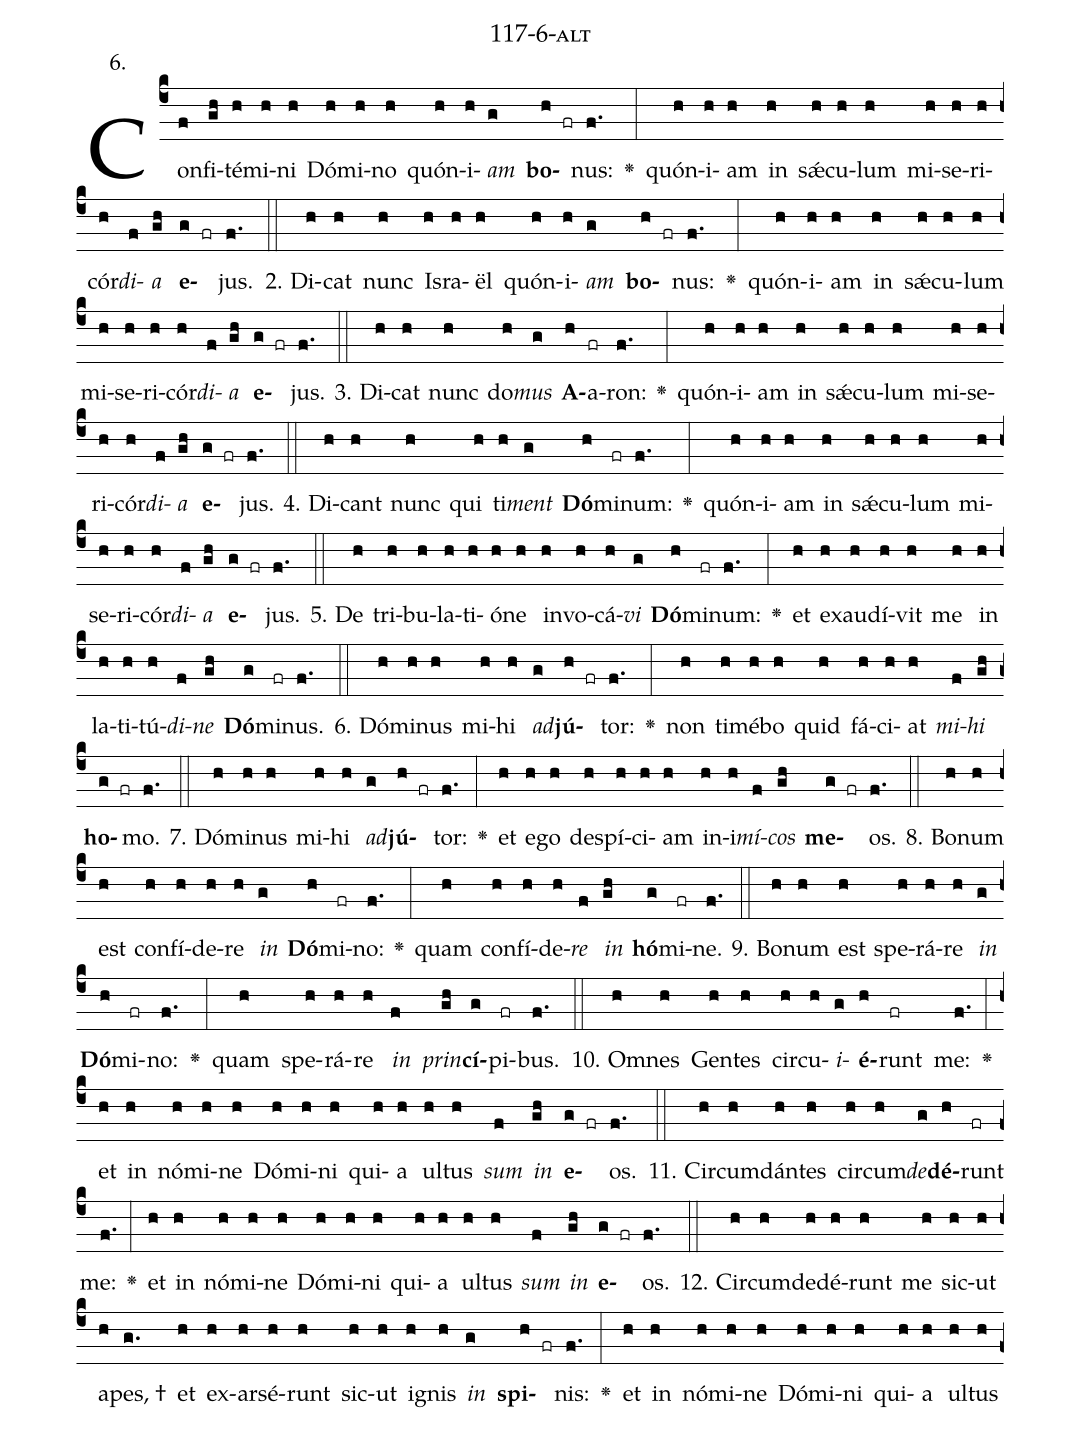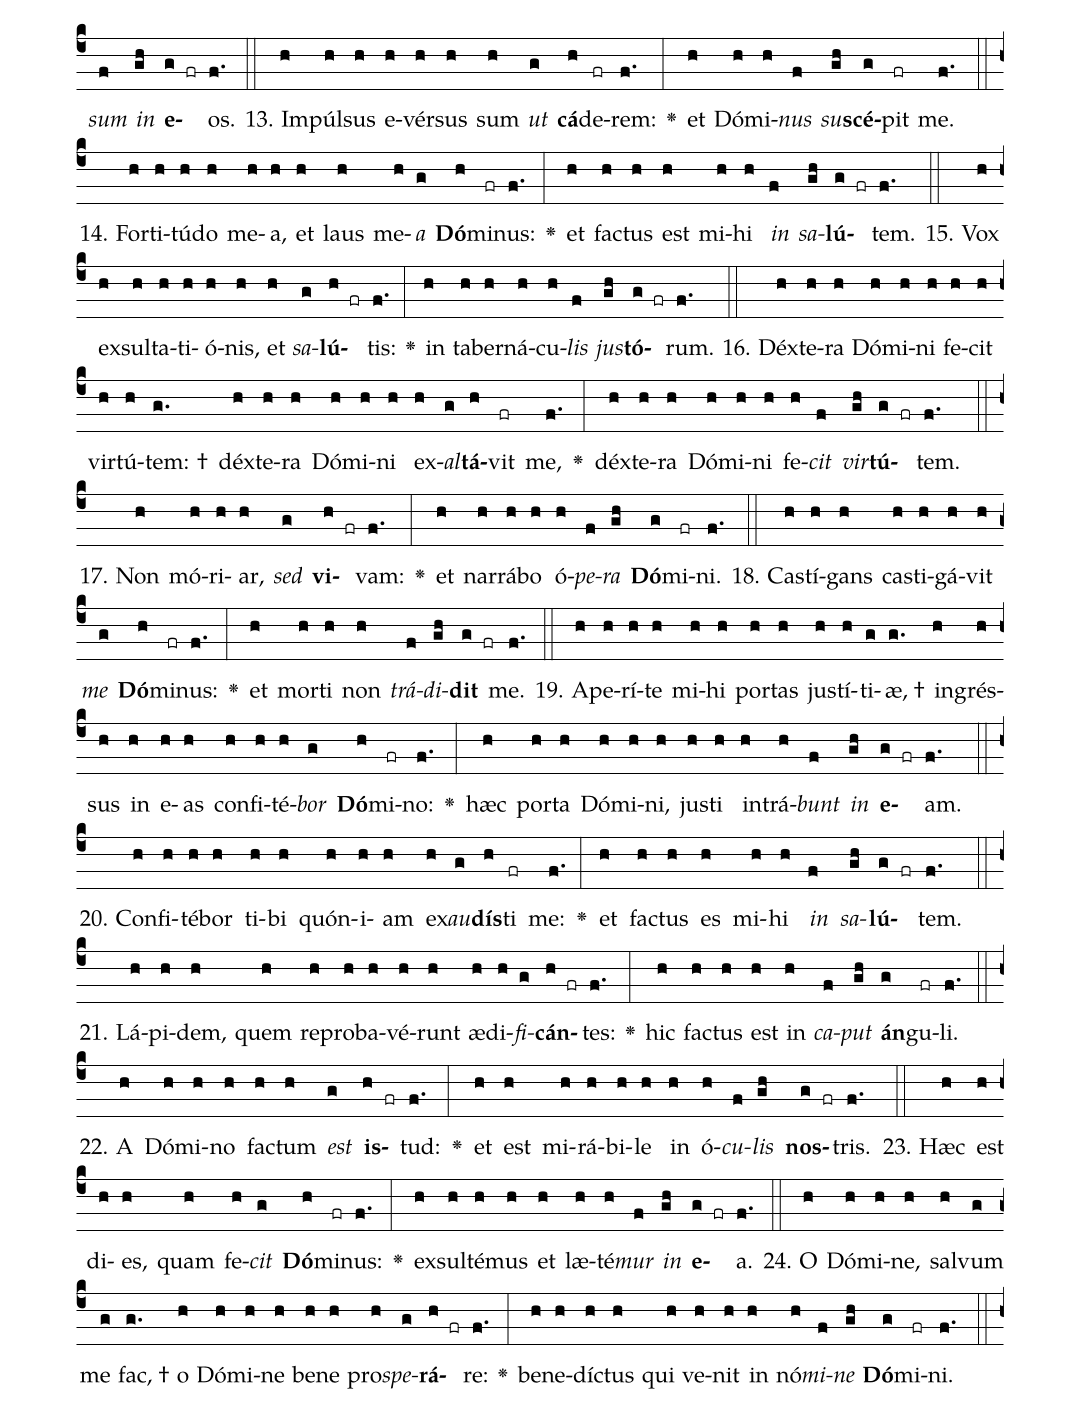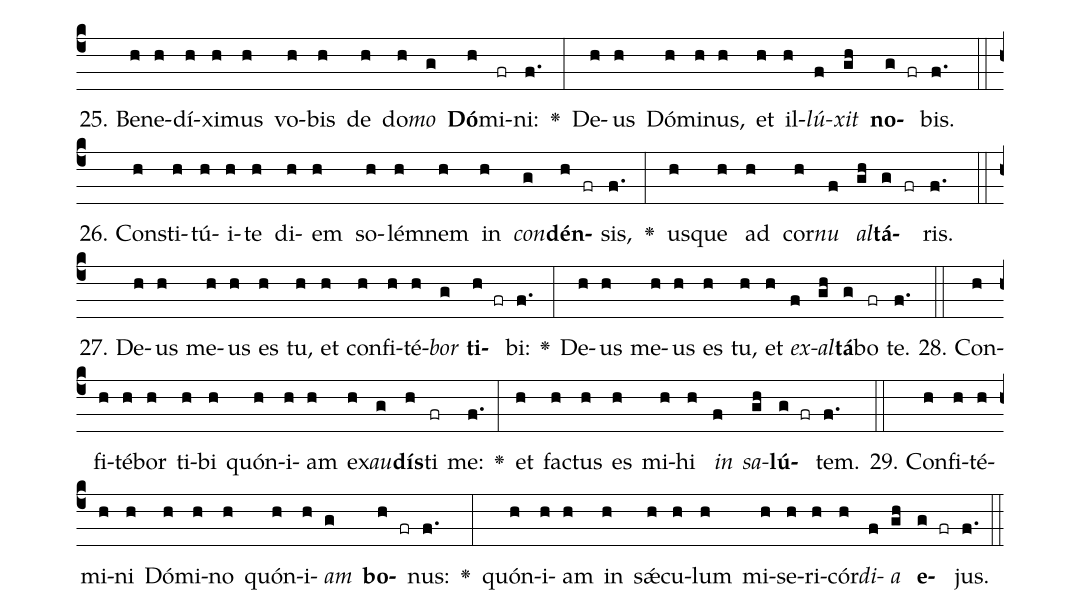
name: 117-6-alt;
annotation: 6.;
%%
(c4)Con(f)fi(gh)té(h)mi(h)ni(h) Dó(h)mi(h)no(h) quón(h)i(h)<i>am</i>(g) <b>bo</b>(h fr)nus:(f.) <v>\greheightstar</v>(:) quón(h)i(h)am(h) in(h) sǽ(h)cu(h)lum(h) mi(h)se(h)ri(h)cór(h)<i>di</i>(f)<i>a</i>(gh) <b>e</b>(g fr)jus.(f.) (::)
2. Di(h)cat(h) nunc(h) Is(h)ra(h)ël(h) quón(h)i(h)<i>am</i>(g) <b>bo</b>(h fr)nus:(f.) <v>\greheightstar</v>(:) quón(h)i(h)am(h) in(h) sǽ(h)cu(h)lum(h) mi(h)se(h)ri(h)cór(h)<i>di</i>(f)<i>a</i>(gh) <b>e</b>(g fr)jus.(f.) (::)
3. Di(h)cat(h) nunc(h) do(h)<i>mus</i>(g) <b>A</b>(h)a(fr)ron:(f.) <v>\greheightstar</v>(:) quón(h)i(h)am(h) in(h) sǽ(h)cu(h)lum(h) mi(h)se(h)ri(h)cór(h)<i>di</i>(f)<i>a</i>(gh) <b>e</b>(g fr)jus.(f.) (::)
4. Di(h)cant(h) nunc(h) qui(h) ti(h)<i>ment</i>(g) <b>Dó</b>(h)mi(fr)num:(f.) <v>\greheightstar</v>(:) quón(h)i(h)am(h) in(h) sǽ(h)cu(h)lum(h) mi(h)se(h)ri(h)cór(h)<i>di</i>(f)<i>a</i>(gh) <b>e</b>(g fr)jus.(f.) (::)
5. De(h) tri(h)bu(h)la(h)ti(h)ó(h)ne(h) in(h)vo(h)cá(h)<i>vi</i>(g) <b>Dó</b>(h)mi(fr)num:(f.) <v>\greheightstar</v>(:) et(h) ex(h)au(h)dí(h)vit(h) me(h) in(h) la(h)ti(h)tú(h)<i>di</i>(f)<i>ne</i>(gh) <b>Dó</b>(g)mi(fr)nus.(f.) (::)
6. Dó(h)mi(h)nus(h) mi(h)hi(h) <i>ad</i>(g)<b>jú</b>(h fr)tor:(f.) <v>\greheightstar</v>(:) non(h) ti(h)mé(h)bo(h) quid(h) fá(h)ci(h)at(h) <i>mi</i>(f)<i>hi</i>(gh) <b>ho</b>(g fr)mo.(f.) (::)
7. Dó(h)mi(h)nus(h) mi(h)hi(h) <i>ad</i>(g)<b>jú</b>(h fr)tor:(f.) <v>\greheightstar</v>(:) et(h) e(h)go(h) de(h)spí(h)ci(h)am(h) in(h)i(h)<i>mí</i>(f)<i>cos</i>(gh) <b>me</b>(g fr)os.(f.) (::)
8. Bo(h)num(h) est(h) con(h)fí(h)de(h)re(h) <i>in</i>(g) <b>Dó</b>(h)mi(fr)no:(f.) <v>\greheightstar</v>(:) quam(h) con(h)fí(h)de(h)<i>re</i>(f) <i>in</i>(gh) <b>hó</b>(g)mi(fr)ne.(f.) (::)
9. Bo(h)num(h) est(h) spe(h)rá(h)re(h) <i>in</i>(g) <b>Dó</b>(h)mi(fr)no:(f.) <v>\greheightstar</v>(:) quam(h) spe(h)rá(h)re(h) <i>in</i>(f) <i>prin</i>(gh)<b>cí</b>(g)pi(fr)bus.(f.) (::)
10. Om(h)nes(h) Gen(h)tes(h) cir(h)cu(h)<i>i</i>(g)<b>é</b>(h)runt(fr) me:(f.) <v>\greheightstar</v>(:) et(h) in(h) nó(h)mi(h)ne(h) Dó(h)mi(h)ni(h) qui(h)a(h) ul(h)tus(h) <i>sum</i>(f) <i>in</i>(gh) <b>e</b>(g fr)os.(f.) (::)
11. Cir(h)cum(h)dán(h)tes(h) cir(h)cum(h)<i>de</i>(g)<b>dé</b>(h)runt(fr) me:(f.) <v>\greheightstar</v>(:) et(h) in(h) nó(h)mi(h)ne(h) Dó(h)mi(h)ni(h) qui(h)a(h) ul(h)tus(h) <i>sum</i>(f) <i>in</i>(gh) <b>e</b>(g fr)os.(f.) (::)
12. Cir(h)cum(h)de(h)dé(h)runt(h) me(h) sic(h)ut(h) a(h)pes, †(g.) et(h) ex(h)ar(h)sé(h)runt(h) sic(h)ut(h) i(h)gnis(h) <i>in</i>(g) <b>spi</b>(h fr)nis:(f.) <v>\greheightstar</v>(:) et(h) in(h) nó(h)mi(h)ne(h) Dó(h)mi(h)ni(h) qui(h)a(h) ul(h)tus(h) <i>sum</i>(f) <i>in</i>(gh) <b>e</b>(g fr)os.(f.) (::)
13. Im(h)púl(h)sus(h) e(h)vér(h)sus(h) sum(h) <i>ut</i>(g) <b>cá</b>(h)de(fr)rem:(f.) <v>\greheightstar</v>(:) et(h) Dó(h)mi(h)<i>nus</i>(f) <i>su</i>(gh)<b>scé</b>(g)pit(fr) me.(f.) (::)
14. For(h)ti(h)tú(h)do(h) me(h)a,(h) et(h) laus(h) me(h)<i>a</i>(g) <b>Dó</b>(h)mi(fr)nus:(f.) <v>\greheightstar</v>(:) et(h) fac(h)tus(h) est(h) mi(h)hi(h) <i>in</i>(f) <i>sa</i>(gh)<b>lú</b>(g fr)tem.(f.) (::)
15. Vox(h) ex(h)sul(h)ta(h)ti(h)ó(h)nis,(h) et(h) <i>sa</i>(g)<b>lú</b>(h fr)tis:(f.) <v>\greheightstar</v>(:) in(h) ta(h)ber(h)ná(h)cu(h)<i>lis</i>(f) <i>jus</i>(gh)<b>tó</b>(g fr)rum.(f.) (::)
16. Déx(h)te(h)ra(h) Dó(h)mi(h)ni(h) fe(h)cit(h) vir(h)tú(h)tem: †(g.) déx(h)te(h)ra(h) Dó(h)mi(h)ni(h) ex(h)<i>al</i>(g)<b>tá</b>(h)vit(fr) me,(f.) <v>\greheightstar</v>(:) déx(h)te(h)ra(h) Dó(h)mi(h)ni(h) fe(h)<i>cit</i>(f) <i>vir</i>(gh)<b>tú</b>(g fr)tem.(f.) (::)
17. Non(h) mó(h)ri(h)ar,(h) <i>sed</i>(g) <b>vi</b>(h fr)vam:(f.) <v>\greheightstar</v>(:) et(h) nar(h)rá(h)bo(h) ó(h)<i>pe</i>(f)<i>ra</i>(gh) <b>Dó</b>(g)mi(fr)ni.(f.) (::)
18. Cas(h)tí(h)gans(h) cas(h)ti(h)gá(h)vit(h) <i>me</i>(g) <b>Dó</b>(h)mi(fr)nus:(f.) <v>\greheightstar</v>(:) et(h) mor(h)ti(h) non(h) <i>trá</i>(f)<i>di</i>(gh)<b>dit</b>(g fr) me.(f.) (::)
19. A(h)pe(h)rí(h)te(h) mi(h)hi(h) por(h)tas(h) jus(h)tí(h)ti(g)æ, †(g.) in(h)grés(h)sus(h) in(h) e(h)as(h) con(h)fi(h)té(h)<i>bor</i>(g) <b>Dó</b>(h)mi(fr)no:(f.) <v>\greheightstar</v>(:) hæc(h) por(h)ta(h) Dó(h)mi(h)ni,(h) jus(h)ti(h) in(h)trá(h)<i>bunt</i>(f) <i>in</i>(gh) <b>e</b>(g fr)am.(f.) (::)
20. Con(h)fi(h)té(h)bor(h) ti(h)bi(h) quón(h)i(h)am(h) ex(h)<i>au</i>(g)<b>dís</b>(h)ti(fr) me:(f.) <v>\greheightstar</v>(:) et(h) fac(h)tus(h) es(h) mi(h)hi(h) <i>in</i>(f) <i>sa</i>(gh)<b>lú</b>(g fr)tem.(f.) (::)
21. Lá(h)pi(h)dem,(h) quem(h) re(h)pro(h)ba(h)vé(h)runt(h) æ(h)di(h)<i>fi</i>(g)<b>cán</b>(h fr)tes:(f.) <v>\greheightstar</v>(:) hic(h) fac(h)tus(h) est(h) in(h) <i>ca</i>(f)<i>put</i>(gh) <b>án</b>(g)gu(fr)li.(f.) (::)
22. A(h) Dó(h)mi(h)no(h) fac(h)tum(h) <i>est</i>(g) <b>is</b>(h fr)tud:(f.) <v>\greheightstar</v>(:) et(h) est(h) mi(h)rá(h)bi(h)le(h) in(h) ó(h)<i>cu</i>(f)<i>lis</i>(gh) <b>nos</b>(g fr)tris.(f.) (::)
23. Hæc(h) est(h) di(h)es,(h) quam(h) fe(h)<i>cit</i>(g) <b>Dó</b>(h)mi(fr)nus:(f.) <v>\greheightstar</v>(:) ex(h)sul(h)té(h)mus(h) et(h) læ(h)té(h)<i>mur</i>(f) <i>in</i>(gh) <b>e</b>(g fr)a.(f.) (::)
24. O(h) Dó(h)mi(h)ne,(h) sal(h)vum(g) me(g) fac, †(g.) o(h) Dó(h)mi(h)ne(h) be(h)ne(h) pro(h)<i>spe</i>(g)<b>rá</b>(h fr)re:(f.) <v>\greheightstar</v>(:) be(h)ne(h)díc(h)tus(h) qui(h) ve(h)nit(h) in(h) nó(h)<i>mi</i>(f)<i>ne</i>(gh) <b>Dó</b>(g)mi(fr)ni.(f.) (::)
25. Be(h)ne(h)dí(h)xi(h)mus(h) vo(h)bis(h) de(h) do(h)<i>mo</i>(g) <b>Dó</b>(h)mi(fr)ni:(f.) <v>\greheightstar</v>(:) De(h)us(h) Dó(h)mi(h)nus,(h) et(h) il(h)<i>lú</i>(f)<i>xit</i>(gh) <b>no</b>(g fr)bis.(f.) (::)
26. Con(h)sti(h)tú(h)i(h)te(h) di(h)em(h) so(h)lém(h)nem(h) in(h) <i>con</i>(g)<b>dén</b>(h fr)sis,(f.) <v>\greheightstar</v>(:) us(h)que(h) ad(h) cor(h)<i>nu</i>(f) <i>al</i>(gh)<b>tá</b>(g fr)ris.(f.) (::)
27. De(h)us(h) me(h)us(h) es(h) tu,(h) et(h) con(h)fi(h)té(h)<i>bor</i>(g) <b>ti</b>(h fr)bi:(f.) <v>\greheightstar</v>(:) De(h)us(h) me(h)us(h) es(h) tu,(h) et(h) <i>ex</i>(f)<i>al</i>(gh)<b>tá</b>(g)bo(fr) te.(f.) (::)
28. Con(h)fi(h)té(h)bor(h) ti(h)bi(h) quón(h)i(h)am(h) ex(h)<i>au</i>(g)<b>dís</b>(h)ti(fr) me:(f.) <v>\greheightstar</v>(:) et(h) fac(h)tus(h) es(h) mi(h)hi(h) <i>in</i>(f) <i>sa</i>(gh)<b>lú</b>(g fr)tem.(f.) (::)
29. Con(h)fi(h)té(h)mi(h)ni(h) Dó(h)mi(h)no(h) quón(h)i(h)<i>am</i>(g) <b>bo</b>(h fr)nus:(f.) <v>\greheightstar</v>(:) quón(h)i(h)am(h) in(h) sǽ(h)cu(h)lum(h) mi(h)se(h)ri(h)cór(h)<i>di</i>(f)<i>a</i>(gh) <b>e</b>(g fr)jus.(f.) (::)
